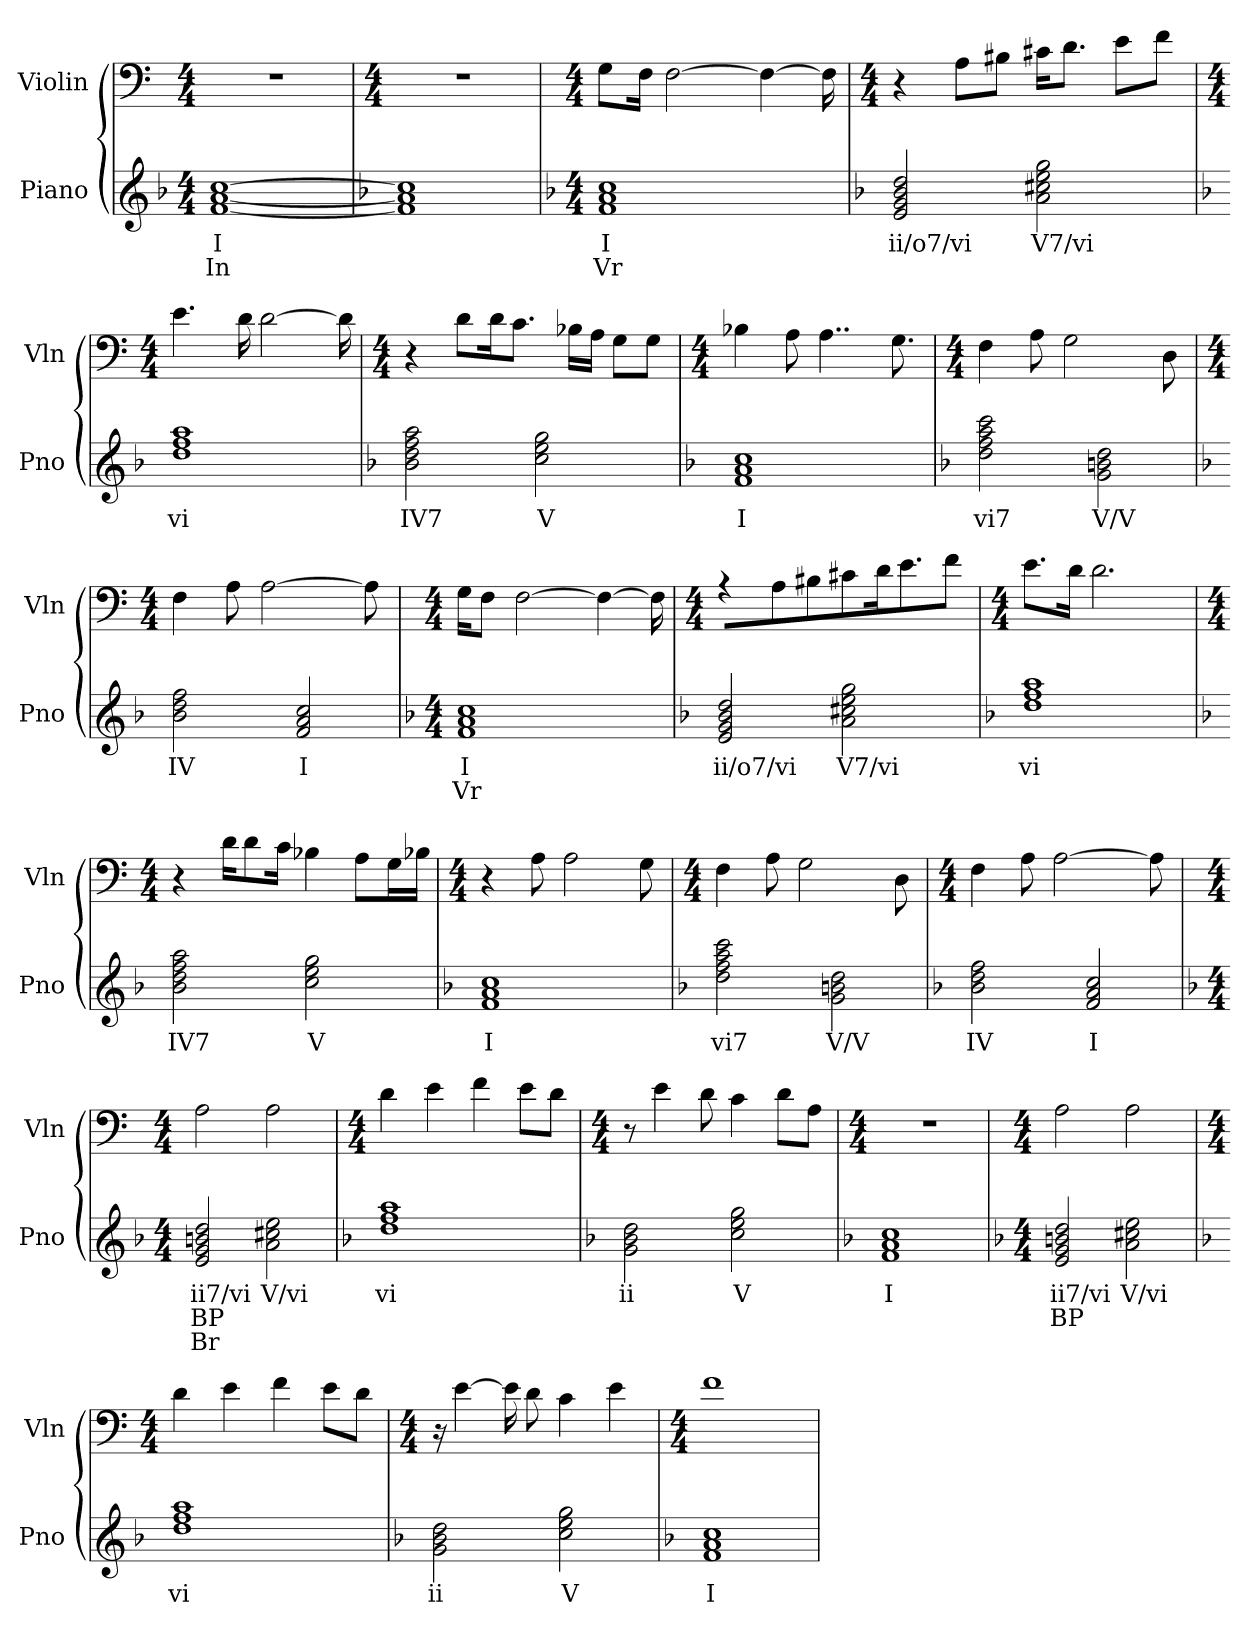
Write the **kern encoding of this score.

**kern	**text	**text	**text	**kern
*part2	*part2	*part2	*part2	*part1
*staff2	*staff2	*staff2	*staff2	*staff1
*I"Piano	*	*	*	*I"Violin
*I'Pno	*	*	*	*I'Vln
*k[b-]	*	*	*	*
*F:	*	*	*	*
*M4/4	*	*	*	*M4/4
=	=	=	=	=
[1f [1a [1cc	I	In	.	1r
=	=	=	=	=
*k[b-]	*	*	*	*
*F:	*	*	*	*
*	*	*	*	*M4/4
1f] 1a] 1cc]	.	.	.	1r
=	=	=	=	=
*k[b-]	*	*	*	*
*F:	*	*	*	*
*M4/4	*	*	*	*M4/4
1f 1a 1cc	I	Vr	.	8GL
.	.	.	.	16FJk
.	.	.	.	[2F
.	.	.	.	4F_
.	.	.	.	16F]
=	=	=	=	=
*k[b-]	*	*	*	*
*F:	*	*	*	*
*	*	*	*	*M4/4
2e 2g 2b- 2dd	ii/o7/vi	.	.	4r
.	.	.	.	8AL
.	.	.	.	8B#XJ
2a 2cc#X 2ee 2gg	V7/vi	.	.	16c#XKL
.	.	.	.	8.dJ
.	.	.	.	8eL
.	.	.	.	8fJ
=	=	=	=	=
*k[b-]	*	*	*	*
*F:	*	*	*	*
*	*	*	*	*M4/4
1dd 1ff 1aa	vi	.	.	4.e
.	.	.	.	16d
.	.	.	.	[2d
.	.	.	.	16d]
=	=	=	=	=
*k[b-]	*	*	*	*
*F:	*	*	*	*
*	*	*	*	*M4/4
2b- 2dd 2ff 2aa	IV7	.	.	4r
.	.	.	.	8dL
.	.	.	.	16dK
.	.	.	.	8.cJ
2cc 2ee 2gg	V	.	.	.
.	.	.	.	16B-XLL
.	.	.	.	16AJJ
.	.	.	.	8GL
.	.	.	.	8GJ
=	=	=	=	=
*k[b-]	*	*	*	*
*F:	*	*	*	*
*	*	*	*	*M4/4
1f 1a 1cc	I	.	.	4B-X
.	.	.	.	8A
.	.	.	.	4..A
.	.	.	.	8.G
=	=	=	=	=
*k[b-]	*	*	*	*
*F:	*	*	*	*
*	*	*	*	*M4/4
2dd 2ff 2aa 2ccc	vi7	.	.	4F
.	.	.	.	8A
.	.	.	.	2G
2g 2bn 2dd	V/V	.	.	.
.	.	.	.	8D
=	=	=	=	=
*k[b-]	*	*	*	*
*F:	*	*	*	*
*	*	*	*	*M4/4
2b- 2dd 2ff	IV	.	.	4F
.	.	.	.	8A
.	.	.	.	[2A
2f 2a 2cc	I	.	.	.
.	.	.	.	8A]
=	=	=	=	=
*k[b-]	*	*	*	*
*F:	*	*	*	*
*M4/4	*	*	*	*M4/4
1f 1a 1cc	I	Vr	.	16GKL
.	.	.	.	8FJ
.	.	.	.	[2F
.	.	.	.	4F_
.	.	.	.	16F]
=	=	=	=	=
*k[b-]	*	*	*	*
*F:	*	*	*	*
*	*	*	*	*M4/4
2e 2g 2b- 2dd	ii/o7/vi	.	.	4r
.	.	.	.	8AL
.	.	.	.	8B#XJ
2a 2cc#X 2ee 2gg	V7/vi	.	.	8c#XL
.	.	.	.	16dK
.	.	.	.	8.eJ
.	.	.	.	8fJ
=	=	=	=	=
*k[b-]	*	*	*	*
*F:	*	*	*	*
*	*	*	*	*M4/4
1dd 1ff 1aa	vi	.	.	8.eL
.	.	.	.	16dJk
.	.	.	.	2.d
=	=	=	=	=
*k[b-]	*	*	*	*
*F:	*	*	*	*
*	*	*	*	*M4/4
2b- 2dd 2ff 2aa	IV7	.	.	4r
.	.	.	.	16dKL
.	.	.	.	8d
.	.	.	.	16cJk
2cc 2ee 2gg	V	.	.	4B-X
.	.	.	.	8AL
.	.	.	.	16GL
.	.	.	.	16B-XJJ
=	=	=	=	=
*k[b-]	*	*	*	*
*F:	*	*	*	*
*	*	*	*	*M4/4
1f 1a 1cc	I	.	.	4r
.	.	.	.	8A
.	.	.	.	2A
.	.	.	.	8G
=	=	=	=	=
*k[b-]	*	*	*	*
*F:	*	*	*	*
*	*	*	*	*M4/4
2dd 2ff 2aa 2ccc	vi7	.	.	4F
.	.	.	.	8A
.	.	.	.	2G
2g 2bn 2dd	V/V	.	.	.
.	.	.	.	8D
=	=	=	=	=
*k[b-]	*	*	*	*
*F:	*	*	*	*
*	*	*	*	*M4/4
2b- 2dd 2ff	IV	.	.	4F
.	.	.	.	8A
.	.	.	.	[2A
2f 2a 2cc	I	.	.	.
.	.	.	.	8A]
=	=	=	=	=
*k[b-]	*	*	*	*
*F:	*	*	*	*
*M4/4	*	*	*	*M4/4
2e 2g 2bn 2dd	ii7/vi	BP	Br	2A
2a 2cc#X 2ee	V/vi	.	.	2A
=	=	=	=	=
*k[b-]	*	*	*	*
*F:	*	*	*	*
*	*	*	*	*M4/4
1dd 1ff 1aa	vi	.	.	4d
.	.	.	.	4e
.	.	.	.	4f
.	.	.	.	8eL
.	.	.	.	8dJ
=	=	=	=	=
*k[b-]	*	*	*	*
*F:	*	*	*	*
*	*	*	*	*M4/4
2g 2b- 2dd	ii	.	.	8r
.	.	.	.	4e
.	.	.	.	8d
2cc 2ee 2gg	V	.	.	4c
.	.	.	.	8dL
.	.	.	.	8AJ
=	=	=	=	=
*k[b-]	*	*	*	*
*F:	*	*	*	*
*	*	*	*	*M4/4
1f 1a 1cc	I	.	.	1r
=	=	=	=	=
*k[b-]	*	*	*	*
*F:	*	*	*	*
*M4/4	*	*	*	*M4/4
2e 2g 2bn 2dd	ii7/vi	BP	.	2A
2a 2cc#X 2ee	V/vi	.	.	2A
=	=	=	=	=
*k[b-]	*	*	*	*
*F:	*	*	*	*
*	*	*	*	*M4/4
1dd 1ff 1aa	vi	.	.	4d
.	.	.	.	4e
.	.	.	.	4f
.	.	.	.	8eL
.	.	.	.	8dJ
=	=	=	=	=
*k[b-]	*	*	*	*
*F:	*	*	*	*
*	*	*	*	*M4/4
2g 2b- 2dd	ii	.	.	16r
.	.	.	.	[4e
.	.	.	.	16e]
.	.	.	.	8d
2cc 2ee 2gg	V	.	.	4c
.	.	.	.	4e
=	=	=	=	=
*k[b-]	*	*	*	*
*F:	*	*	*	*
*	*	*	*	*M4/4
1f 1a 1cc	I	.	.	1f
=	=	=	=	=
*-	*-	*-	*-	*-
